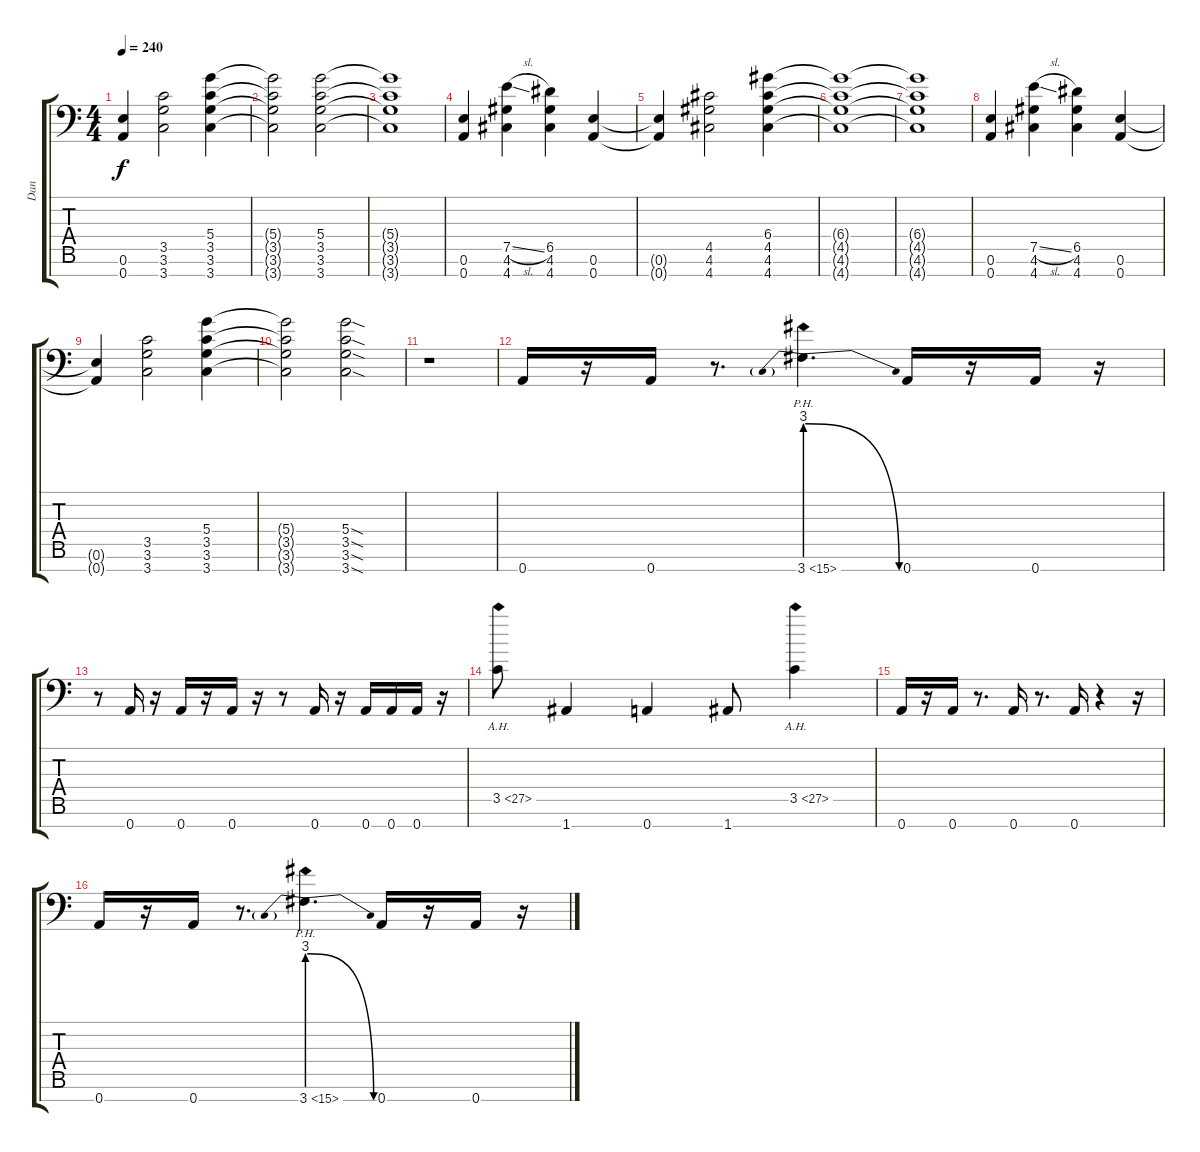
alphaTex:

\track ("Dan" "Dan") {instrument acousticguitarsteel}
\staff {score tabs}
\tuning (E4 B3 Gb3 D3 A2 E2 A1) {hide}
\ts (4 4)
\tempo 240
\clef f4
\ks c
(0.6{t} 0.7{t}).4{dy f} (3.5 3.6 3.7).2 (5.4 3.5 3.6 3.7).4 |
(5.4{t} 3.5{t} 3.6{t} 3.7{t}).2 (5.4 3.5 3.6 3.7).2 |
(5.4{t} 3.5{t} 3.6{t} 3.7{t}).1 |
(0.6 0.7).4 (7.5{sl} 4.6 4.7).4 (6.5 4.6 4.7).4 (0.6 0.7).4 |
(0.6{t} 0.7{t}).4 (4.5 4.6 4.7).2 (6.4 4.5 4.6 4.7).4 |
(6.4{t} 4.5{t} 4.6{t} 4.7{t}).1 |
(6.4{t} 4.5{t} 4.6{t} 4.7{t}).1 |
(0.6 0.7).4 (7.5{sl} 4.6 4.7).4 (6.5 4.6 4.7).4 (0.6 0.7).4 |
(0.6{t} 0.7{t}).4 (3.5 3.6 3.7).2 (5.4 3.5 3.6 3.7).4 |
(5.4{t} 3.5{t} 3.6{t} 3.7{t}).2 (5.4{sod} 3.5{sod} 3.6{sod} 3.7{sod}).2 |
r.1 |
0.7.16 r.16 0.7.16 r.8{d} 3.7{be (prebendrelease 0 12 60 0) ph 12}.4{d} 0.7.16 r.16 0.7.16 r.16 |
r.8 0.7.16 r.16 0.7.16 r.16 0.7.16 r.16 r.8 0.7.16 r.16 0.7.16 0.7.16 0.7.16 r.16 |
3.5{ah 24}.8 1.7.4 0.7.4 1.7.8 3.5{ah 24}.4 |
0.7.16 r.16 0.7.16 r.8{d} 0.7.16 r.8{d} 0.7.16 r.4 r.16 |
0.7.16 r.16 0.7.16 r.8{d} 3.7{be (prebendrelease 0 12 60 0) ph 12}.4{d} 0.7.16 r.16 0.7.16 r.16
